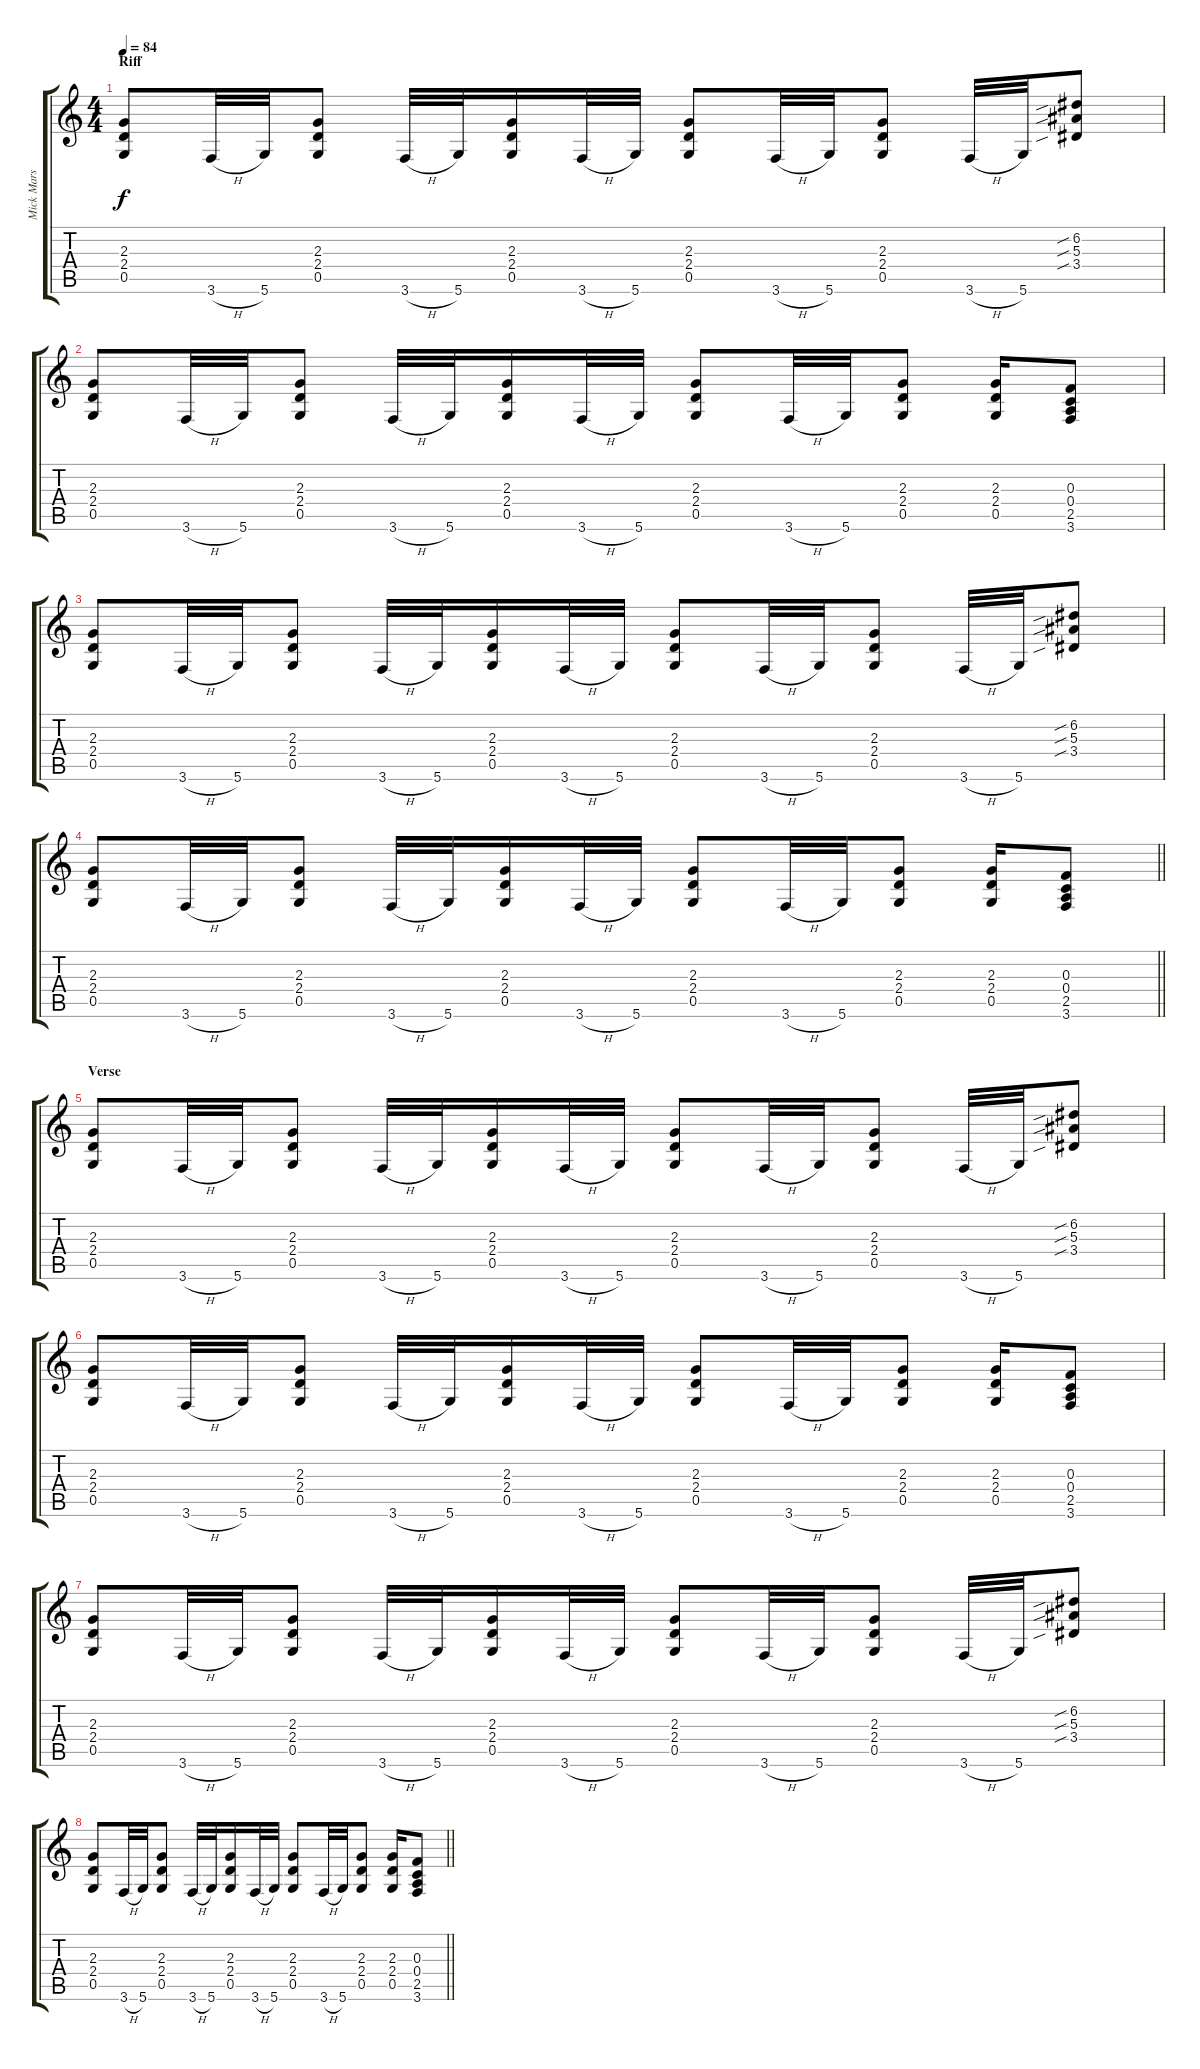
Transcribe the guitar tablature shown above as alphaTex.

\track ("Mick Mars Rhythym" "Mick Mars ") {instrument distortionguitar}
\staff {score tabs}
\tuning (D4 A3 F3 C3 G2 D2) {hide}
\ts (4 4)
\section ("" "Riff")
\tempo 84
\clef g2
\ks c
(2.3 2.4 0.5).8{dy f} 3.6{h}.32 5.6.32 (2.3 2.4 0.5).8 3.6{h}.32 5.6.32 (2.3 2.4 0.5).16 3.6{h}.32 5.6.32 (2.3 2.4 0.5).8 3.6{h}.32 5.6.32 (2.3 2.4 0.5).8 3.6{h}.32 5.6.32 (6.2{sib} 5.3{sib} 3.4{sib}).8 |
(2.3 2.4 0.5).8 3.6{h}.32 5.6.32 (2.3 2.4 0.5).8 3.6{h}.32 5.6.32 (2.3 2.4 0.5).16 3.6{h}.32 5.6.32 (2.3 2.4 0.5).8 3.6{h}.32 5.6.32 (2.3 2.4 0.5).8 (2.3 2.4 0.5).16 (0.3 0.4 2.5 3.6).8 |
(2.3 2.4 0.5).8 3.6{h}.32 5.6.32 (2.3 2.4 0.5).8 3.6{h}.32 5.6.32 (2.3 2.4 0.5).16 3.6{h}.32 5.6.32 (2.3 2.4 0.5).8 3.6{h}.32 5.6.32 (2.3 2.4 0.5).8 3.6{h}.32 5.6.32 (6.2{sib} 5.3{sib} 3.4{sib}).8 |
\barLineRight lightlight
(2.3 2.4 0.5).8 3.6{h}.32 5.6.32 (2.3 2.4 0.5).8 3.6{h}.32 5.6.32 (2.3 2.4 0.5).16 3.6{h}.32 5.6.32 (2.3 2.4 0.5).8 3.6{h}.32 5.6.32 (2.3 2.4 0.5).8 (2.3 2.4 0.5).16 (0.3 0.4 2.5 3.6).8 |
\section ("" "Verse")
(2.3 2.4 0.5).8 3.6{h}.32 5.6.32 (2.3 2.4 0.5).8 3.6{h}.32 5.6.32 (2.3 2.4 0.5).16 3.6{h}.32 5.6.32 (2.3 2.4 0.5).8 3.6{h}.32 5.6.32 (2.3 2.4 0.5).8 3.6{h}.32 5.6.32 (6.2{sib} 5.3{sib} 3.4{sib}).8 |
(2.3 2.4 0.5).8 3.6{h}.32 5.6.32 (2.3 2.4 0.5).8 3.6{h}.32 5.6.32 (2.3 2.4 0.5).16 3.6{h}.32 5.6.32 (2.3 2.4 0.5).8 3.6{h}.32 5.6.32 (2.3 2.4 0.5).8 (2.3 2.4 0.5).16 (0.3 0.4 2.5 3.6).8 |
(2.3 2.4 0.5).8 3.6{h}.32 5.6.32 (2.3 2.4 0.5).8 3.6{h}.32 5.6.32 (2.3 2.4 0.5).16 3.6{h}.32 5.6.32 (2.3 2.4 0.5).8 3.6{h}.32 5.6.32 (2.3 2.4 0.5).8 3.6{h}.32 5.6.32 (6.2{sib} 5.3{sib} 3.4{sib}).8 |
\barLineRight lightlight
(2.3 2.4 0.5).8 3.6{h}.32 5.6.32 (2.3 2.4 0.5).8 3.6{h}.32 5.6.32 (2.3 2.4 0.5).16 3.6{h}.32 5.6.32 (2.3 2.4 0.5).8 3.6{h}.32 5.6.32 (2.3 2.4 0.5).8 (2.3 2.4 0.5).16 (0.3 0.4 2.5 3.6).8
